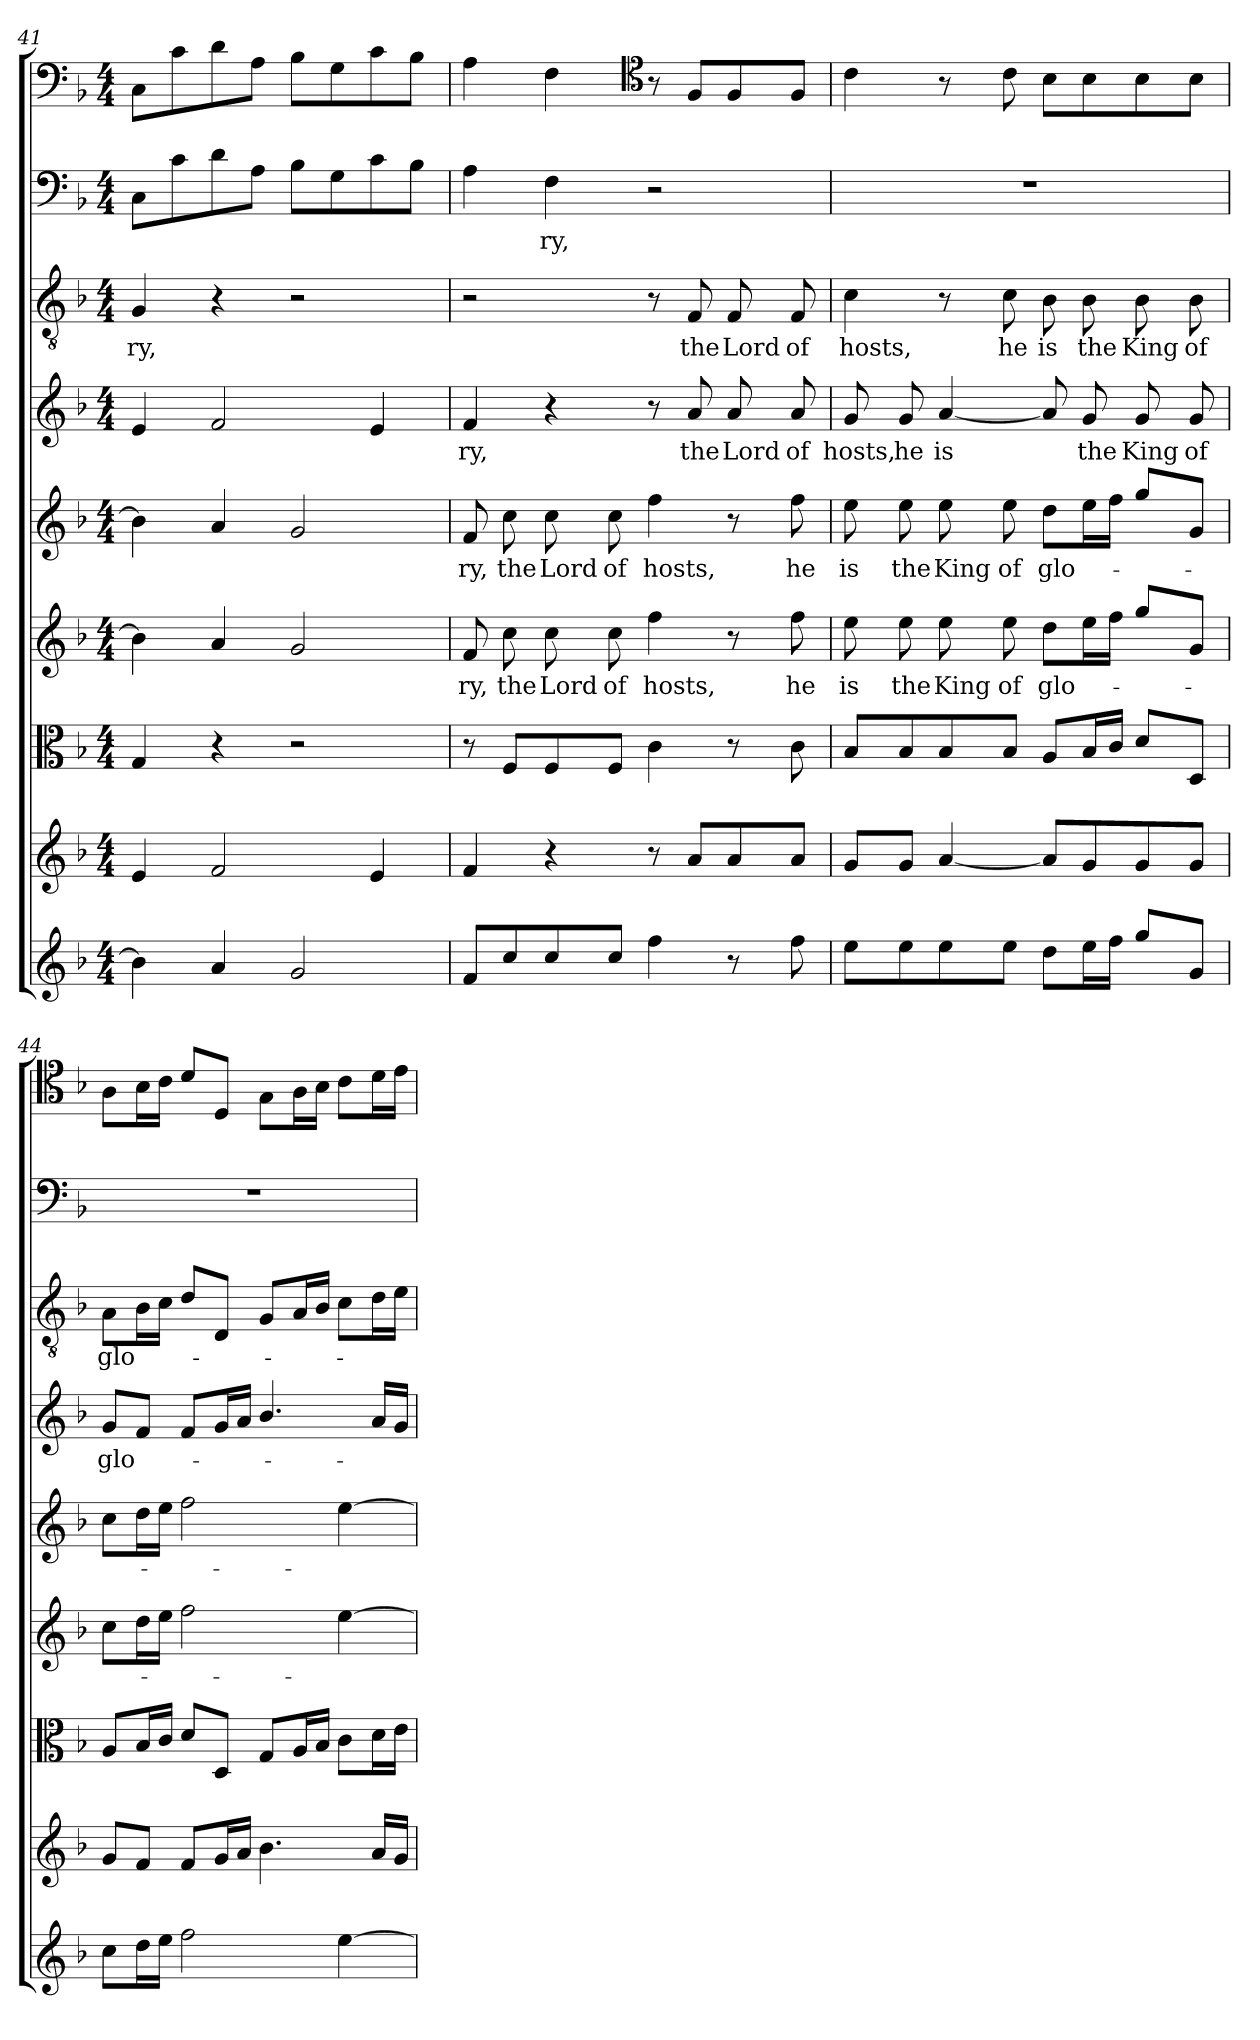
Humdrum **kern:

**kern	**kern	**kern	**kern	**text	**kern	**text	**kern	**text	**kern	**text	**kern	**text	**kern
*part9	*part8	*part7	*part6	*part6	*part5	*part5	*part4	*part4	*part3	*part3	*part2	*part2	*part1
*staff9	*staff8	*staff7	*staff6	*staff6	*staff5	*staff5	*staff4	*staff4	*staff3	*staff3	*staff2	*staff2	*staff1
*clefG2	*clefG2	*clefC3	*clefG2	*	*clefG2	*	*clefG2	*	*clefGv2	*	*clefF4	*	*clefF4
*k[b-]	*k[b-]	*k[b-]	*k[b-]	*	*k[b-]	*	*k[b-]	*	*k[b-]	*	*k[b-]	*	*k[b-]
*F:	*F:	*F:	*F:	*	*F:	*	*F:	*	*F:	*	*F:	*	*F:
*M4/4	*M4/4	*M4/4	*M4/4	*	*M4/4	*	*M4/4	*	*M4/4	*	*M4/4	*	*M4/4
=41	=41	=41	=41	=41	=41	=41	=41	=41	=41	=41	=41	=41	=41
4b-\]	4e/	4G/	4b-\]	.	4b-\]	.	4e/	.	4G/	-ry,	8C\L	.	8C\L
.	.	.	.	.	.	.	.	.	.	.	8c\	.	8c\
4a/	2f/	4r	4a/	.	4a/	.	2f/	.	4r	.	8d\	.	8d\
.	.	.	.	.	.	.	.	.	.	.	8A\J	.	8A\J
2g/	.	2r	2g/	.	2g/	.	.	.	2r	.	8B-\L	.	8B-\L
.	.	.	.	.	.	.	.	.	.	.	8G\	.	8G\
.	4e/	.	.	.	.	.	4e/	.	.	.	8c\	.	8c\
.	.	.	.	.	.	.	.	.	.	.	8B-\J	.	8B-\J
=42	=42	=42	=42	=42	=42	=42	=42	=42	=42	=42	=42	=42	=42
8f/L	4f/	8r	8f/	-ry,	8f/	-ry,	4f/	-ry,	2r	.	4A\	.	4A\
8cc/	.	8F/L	8cc\	the	8cc\	the	.	.	.	.	.	.	.
8cc/	4r	8F/	8cc\	Lord	8cc\	Lord	4r	.	.	.	4F\	-ry,	4F\
8cc/J	.	8F/J	8cc\	of	8cc\	of	.	.	.	.	.	.	.
*	*	*	*	*	*	*	*	*	*	*	*	*	*clefC4
4ff\	8r	4c\	4ff\	hosts,	4ff\	hosts,	8r	.	8r	.	2r	.	8r
.	8a/L	.	.	.	.	.	8a/	the	8F/	the	.	.	8F/L
8r	8a/	8r	8r	.	8r	.	8a/	Lord	8F/	Lord	.	.	8F/
8ff\	8a/J	8c\	8ff\	he	8ff\	he	8a/	of	8F/	of	.	.	8F/J
=43	=43	=43	=43	=43	=43	=43	=43	=43	=43	=43	=43	=43	=43
8ee\L	8g/L	8B-/L	8ee\	is	8ee\	is	8g/	hosts,	4c\	hosts,	1r	.	4c\
8ee\	8g/J	8B-/	8ee\	the	8ee\	the	8g/	he	.	.	.	.	.
8ee\	[4a/	8B-/	8ee\	King	8ee\	King	[4a/	is	8r	.	.	.	8r
8ee\J	.	8B-/J	8ee\	of	8ee\	of	.	.	8c\	he	.	.	8c\
8dd\L	8a/L]	8A/L	8dd\L	glo-	8dd\L	glo-	8a/]	.	8B-\	is	.	.	8B-\L
16ee\L	8g/	16B-/L	16ee\L	.	16ee\L	.	8g/	the	8B-\	the	.	.	8B-\
16ff\JJ	.	16c/JJ	16ff\JJ	.	16ff\JJ	.	.	.	.	.	.	.	.
8gg\L	8g/	8d/L	8gg\L	.	8gg\L	.	8g/	King	8B-\	King	.	.	8B-\
8g/J	8g/J	8D/J	8g/J	.	8g/J	.	8g/	of	8B-\	of	.	.	8B-\J
=44	=44	=44	=44	=44	=44	=44	=44	=44	=44	=44	=44	=44	=44
8cc\L	8g/L	8A/L	8cc\L	.	8cc\L	.	8g/L	glo-	8A\L	glo-	1r	.	8A\L
16dd\L	8f/J	16B-/L	16dd\L	.	16dd\L	.	8f/J	.	16B-\L	.	.	.	16B-\L
16ee\JJ	.	16c/JJ	16ee\JJ	.	16ee\JJ	.	.	.	16c\JJ	.	.	.	16c\JJ
2ff\	8f/L	8d\L	2ff\	.	2ff\	.	8f/L	.	8d/L	.	.	.	8d\L
.	16g/L	8D/J	.	.	.	.	16g/L	.	8D/J	.	.	.	8D/J
.	16a/JJ	.	.	.	.	.	16a/JJ	.	.	.	.	.	.
.	4.b-\	8G/L	.	.	.	.	4.b-/	.	8G/L	.	.	.	8G\L
.	.	16A/L	.	.	.	.	.	.	16A/L	.	.	.	16A\L
.	.	16B-/JJ	.	.	.	.	.	.	16B-/JJ	.	.	.	16B-\JJ
[4ee\	.	8c\L	[4ee\	.	[4ee\	.	.	.	8c\L	.	.	.	8c\L
.	16a/LL	16d\L	.	.	.	.	16a/LL	.	16d\L	.	.	.	16d\L
.	16g/JJ	16e\JJ	.	.	.	.	16g/JJ	.	16e\JJ	.	.	.	16e\JJ
=	=	=	=	=	=	=	=	=	=	=	=	=	=
*-	*-	*-	*-	*-	*-	*-	*-	*-	*-	*-	*-	*-	*-
